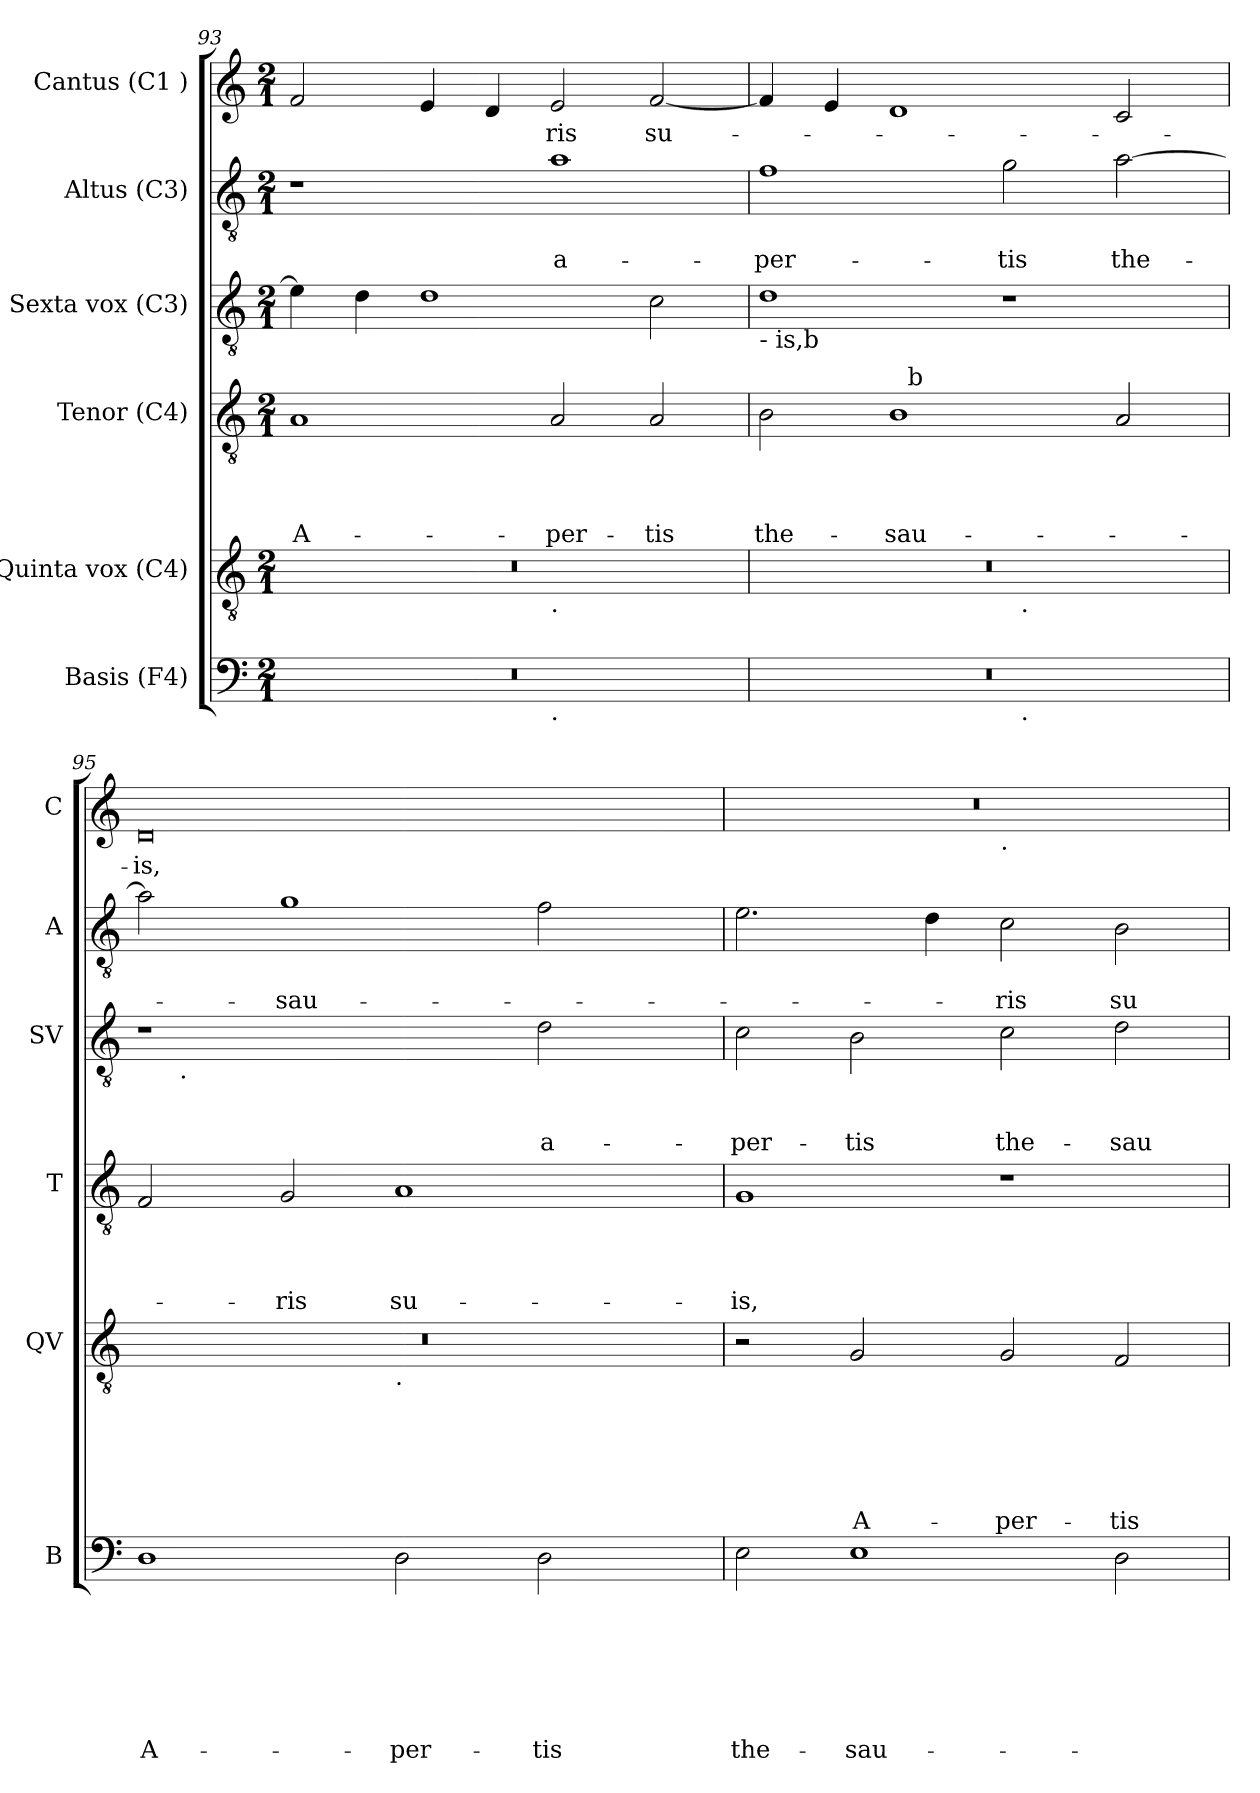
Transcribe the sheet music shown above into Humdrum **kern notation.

**kern	**text	**text	**text	**text	**text	**text	**text	**kern	**text	**text	**text	**text	**text	**text	**kern	**text	**text	**text	**text	**kern	**text	**text	**text	**kern	**text	**text	**kern	**text
*part6	*part6	*part6	*part6	*part6	*part6	*part6	*part6	*part5	*part5	*part5	*part5	*part5	*part5	*part5	*part4	*part4	*part4	*part4	*part4	*part3	*part3	*part3	*part3	*part2	*part2	*part2	*part1	*part1
*staff6	*staff6	*staff6	*staff6	*staff6	*staff6	*staff6	*staff6	*staff5	*staff5	*staff5	*staff5	*staff5	*staff5	*staff5	*staff4	*staff4	*staff4	*staff4	*staff4	*staff3	*staff3	*staff3	*staff3	*staff2	*staff2	*staff2	*staff1	*staff1
*I"Basis (F4)	*	*	*	*	*	*	*	*I"Quinta vox (C4)	*	*	*	*	*	*	*I"Tenor (C4)	*	*	*	*	*I"Sexta vox (C3)	*	*	*	*I"Altus (C3)	*	*	*I"Cantus (C1 )	*
*I'B	*	*	*	*	*	*	*	*I'QV	*	*	*	*	*	*	*I'T	*	*	*	*	*I'SV	*	*	*	*I'A	*	*	*I'C	*
*clefF4	*	*	*	*	*	*	*	*clefGv2	*	*	*	*	*	*	*clefGv2	*	*	*	*	*clefGv2	*	*	*	*clefGv2	*	*	*clefG2	*
*k[]	*	*	*	*	*	*	*	*k[]	*	*	*	*	*	*	*k[]	*	*	*	*	*k[]	*	*	*	*k[]	*	*	*k[]	*
*C:	*	*	*	*	*	*	*	*C:	*	*	*	*	*	*	*C:	*	*	*	*	*C:	*	*	*	*C:	*	*	*C:	*
*M2/1	*	*	*	*	*	*	*	*M2/1	*	*	*	*	*	*	*M2/1	*	*	*	*	*M2/1	*	*	*	*M2/1	*	*	*M2/1	*
=93	=93	=93	=93	=93	=93	=93	=93	=93	=93	=93	=93	=93	=93	=93	=93	=93	=93	=93	=93	=93	=93	=93	=93	=93	=93	=93	=93	=93
!	!	!	!	!	!	!	!	!	!	!	!	!	!	!	!	!	!	!	!LO:LY:b	!	!	!	!	!	!	!	!	!
*^	*	*	*	*	*	*	*	*^	*	*	*	*	*	*	*	*	*	*	*	*	*	*	*	*	*	*	*	*
0r	1ryy	.	.	.	.	.	.	.	0r	1ryy	.	.	.	.	.	.	1A	.	.	.	A-	4e\]	.	.	.	1r	.	.	2f/	.
.	.	.	.	.	.	.	.	.	.	.	.	.	.	.	.	.	.	.	.	.	.	4d\	.	.	.	.	.	.	.	.
.	.	.	.	.	.	.	.	.	.	.	.	.	.	.	.	.	.	.	.	.	.	1d	.	.	.	.	.	.	4e/	.
.	.	.	.	.	.	.	.	.	.	.	.	.	.	.	.	.	.	.	.	.	.	.	.	.	.	.	.	.	4d/	.
!	!	!	!	!	!	!	!	!	!	!LO:TX:b:t=.	!	!	!	!	!	!	!	!	!	!	!	!	!	!	!	!	!	!	!	!
!	!LO:TX:b:t=.	!	!	!	!	!	!	!	!	!	!	!	!	!	!	!	!	!	!	!	!	!	!	!	!	!	!	!	!	!
!	!	!	!	!	!	!	!	!	!	!	!	!	!	!	!	!	!	!	!	!	!LO:LY:b	!	!	!	!	!	!	!LO:LY:b:rj	!	!LO:LY:b
.	1ryy	.	.	.	.	.	.	.	.	1ryy	.	.	.	.	.	.	2A/	.	.	.	-per-	.	.	.	.	1a	.	a-	2e/	-ris
!	!	!	!	!	!	!	!	!	!	!	!	!	!	!	!	!	!	!	!	!	!LO:LY:b	!	!	!	!	!	!	!	!	!LO:LY:b
.	.	.	.	.	.	.	.	.	.	.	.	.	.	.	.	.	2A/	.	.	.	-tis	2c\	.	.	.	.	.	.	[<2f/	su-
!!LO:LB:g=z
=94	=94	=94	=94	=94	=94	=94	=94	=94	=94	=94	=94	=94	=94	=94	=94	=94	=94	=94	=94	=94	=94	=94	=94	=94	=94	=94	=94	=94	=94	=94
!	!	!	!	!	!	!	!	!	!	!	!	!	!	!	!	!	!	!	!	!	!	!LO:TX:b:t=- is,b	!	!	!	!	!	!	!	!
!	!	!	!	!	!	!	!	!	!	!	!	!	!	!	!	!	!	!	!	!	!LO:LY:b	!	!	!	!	!	!	!LO:LY:b	!	!
*	*	*	*	*	*	*	*	*	*	*	*	*	*	*	*	*	*^	*	*	*	*	*	*	*	*	*	*	*	*	*
0r	1ryy	.	.	.	.	.	.	.	0r	1ryy	.	.	.	.	.	.	2B\	2ryy	.	.	.	the-	1d	.	.	.	1f	.	-per-	4f/]	.
.	.	.	.	.	.	.	.	.	.	.	.	.	.	.	.	.	.	.	.	.	.	.	.	.	.	.	.	.	.	4e/	.
!	!	!	!	!	!	!	!	!	!	!	!	!	!	!	!	!	!	!	!	!	!	!LO:LY:b	!	!	!	!	!	!	!	!	!
.	.	.	.	.	.	.	.	.	.	.	.	.	.	.	.	.	1B	32ryy	.	.	.	-sau-	.	.	.	.	.	.	.	1d	.
!	!	!	!	!	!	!	!	!	!	!	!	!	!	!	!	!	!	!LO:TX:a:t=b	!	!	!	!	!	!	!	!	!	!	!	!	!
.	.	.	.	.	.	.	.	.	.	.	.	.	.	.	.	.	.	1ryy	.	.	.	.	.	.	.	.	.	.	.	.	.
!	!	!	!	!	!	!	!	!	!	!	!	!	!	!	!	!	!	!	!	!	!	!	!	!	!	!	!	!	!LO:LY:b	!	!
.	32ryy	.	.	.	.	.	.	.	.	32ryy	.	.	.	.	.	.	.	.	.	.	.	.	1r	.	.	.	2g\	.	-tis	.	.
!	!	!	!	!	!	!	!	!	!	!LO:TX:b:t=.	!	!	!	!	!	!	!	!	!	!	!	!	!	!	!	!	!	!	!	!	!
!	!LO:TX:b:t=.	!	!	!	!	!	!	!	!	!	!	!	!	!	!	!	!	!	!	!	!	!	!	!	!	!	!	!	!	!	!
.	2ryy	.	.	.	.	.	.	.	.	2ryy	.	.	.	.	.	.	.	.	.	.	.	.	.	.	.	.	.	.	.	.	.
!	!	!	!	!	!	!	!	!	!	!	!	!	!	!	!	!	!	!	!	!	!	!	!	!	!	!	!	!	!LO:LY:b	!	!
.	.	.	.	.	.	.	.	.	.	.	.	.	.	.	.	.	2A/	.	.	.	.	.	.	.	.	.	[>2a\	.	the-	2c/	.
.	4...ryy	.	.	.	.	.	.	.	.	4...ryy	.	.	.	.	.	.	.	4...ryy	.	.	.	.	.	.	.	.	.	.	.	.	.
=95	=95	=95	=95	=95	=95	=95	=95	=95	=95	=95	=95	=95	=95	=95	=95	=95	=95	=95	=95	=95	=95	=95	=95	=95	=95	=95	=95	=95	=95	=95	=95
!	!	!	!	!	!	!	!	!LO:LY:b	!	!	!	!	!	!	!	!	!	!	!	!	!	!	!	!	!	!	!	!	!	!	!LO:LY:b
*v	*v	*	*	*	*	*	*	*	*	*	*	*	*	*	*	*	*v	*v	*	*	*	*	*^	*	*	*	*	*	*	*	*
1D	.	.	.	.	.	.	A-	0r	1ryy	.	.	.	.	.	.	2F/	.	.	.	.	1r	16.ryy	.	.	.	2a\]	.	.	0d	-is,
!	!	!	!	!	!	!	!	!	!	!	!	!	!	!	!	!	!	!	!	!	!	!LO:TX:b:t=.	!	!	!	!	!	!	!	!
.	.	.	.	.	.	.	.	.	.	.	.	.	.	.	.	.	.	.	.	.	.	1ryy	.	.	.	.	.	.	.	.
!	!	!	!	!	!	!	!	!	!	!	!	!	!	!	!	!	!	!	!	!LO:LY:b	!	!	!	!	!	!	!	!LO:LY:b	!	!
.	.	.	.	.	.	.	.	.	.	.	.	.	.	.	.	2G/	.	.	.	-ris	.	.	.	.	.	1g	.	-sau-	.	.
!	!	!	!	!	!	!	!	!	!LO:TX:b:t=.	!	!	!	!	!	!	!	!	!	!	!	!	!	!	!	!	!	!	!	!	!
!	!	!	!	!	!	!	!LO:LY:b	!	!	!	!	!	!	!	!	!	!	!	!	!LO:LY:b	!	!	!	!	!	!	!	!	!	!
2D\	.	.	.	.	.	.	-per-	.	1ryy	.	.	.	.	.	.	1A	.	.	.	su-	2ryy	.	.	.	.	.	.	.	.	.
.	.	.	.	.	.	.	.	.	.	.	.	.	.	.	.	.	.	.	.	.	.	2ryy	.	.	.	.	.	.	.	.
!	!	!	!	!	!	!	!LO:LY:b	!	!	!	!	!	!	!	!	!	!	!	!	!	!	!	!	!	!LO:LY:b	!	!	!	!	!
2D\	.	.	.	.	.	.	-tis	.	.	.	.	.	.	.	.	.	.	.	.	.	2d\	.	.	.	-a-	2f\	.	.	.	.
.	.	.	.	.	.	.	.	.	.	.	.	.	.	.	.	.	.	.	.	.	.	4ryy	.	.	.	.	.	.	.	.
.	.	.	.	.	.	.	.	.	.	.	.	.	.	.	.	.	.	.	.	.	.	8ryy	.	.	.	.	.	.	.	.
.	.	.	.	.	.	.	.	.	.	.	.	.	.	.	.	.	.	.	.	.	.	32ryy	.	.	.	.	.	.	.	.
=96	=96	=96	=96	=96	=96	=96	=96	=96	=96	=96	=96	=96	=96	=96	=96	=96	=96	=96	=96	=96	=96	=96	=96	=96	=96	=96	=96	=96	=96	=96
!	!	!	!	!	!	!	!LO:LY:b	!	!	!	!	!	!	!	!	!	!	!	!	!LO:LY:b	!	!	!	!	!LO:LY:b	!	!	!	!	!
*	*	*	*	*	*	*	*	*v	*v	*	*	*	*	*	*	*	*	*	*	*	*v	*v	*	*	*	*	*	*	*^	*
2E\	.	.	.	.	.	.	the-	2r	.	.	.	.	.	.	1G	.	.	.	-is,	2c\	.	.	-per-	2.e\	.	.	0r	1ryy	.
!	!	!	!	!	!	!	!LO:LY:b	!	!	!	!	!	!	!LO:LY:b	!	!	!	!	!	!	!	!	!LO:LY:b	!	!	!	!	!	!
1E	.	.	.	.	.	.	-sau-	2G/	.	.	.	.	.	A-	.	.	.	.	.	2B\	.	.	-tis	.	.	.	.	.	.
.	.	.	.	.	.	.	.	.	.	.	.	.	.	.	.	.	.	.	.	.	.	.	.	4d\	.	.	.	.	.
!	!	!	!	!	!	!	!	!	!	!	!	!	!	!	!	!	!	!	!	!	!	!	!	!	!	!	!	!LO:TX:b:t=.	!
!	!	!	!	!	!	!	!	!	!	!	!	!	!	!LO:LY:b	!	!	!	!	!	!	!	!	!LO:LY:b	!	!	!LO:LY:b	!	!	!
.	.	.	.	.	.	.	.	2G/	.	.	.	.	.	-per-	1r	.	.	.	.	2c\	.	.	the-	2c\	.	-ris	.	1ryy	.
!	!	!	!	!	!	!	!	!	!	!	!	!	!	!LO:LY:b	!	!	!	!	!	!	!	!	!LO:LY:b	!	!	!LO:LY:b	!	!	!
2D\	.	.	.	.	.	.	.	2F/	.	.	.	.	.	-tis	.	.	.	.	.	2d\	.	.	-sau-	2B\	.	su-	.	.	.
*	*	*	*	*	*	*	*	*	*	*	*	*	*	*	*	*	*	*	*	*	*	*	*	*	*	*	*v	*v	*
=	=	=	=	=	=	=	=	=	=	=	=	=	=	=	=	=	=	=	=	=	=	=	=	=	=	=	=	=
*-	*-	*-	*-	*-	*-	*-	*-	*-	*-	*-	*-	*-	*-	*-	*-	*-	*-	*-	*-	*-	*-	*-	*-	*-	*-	*-	*-	*-
